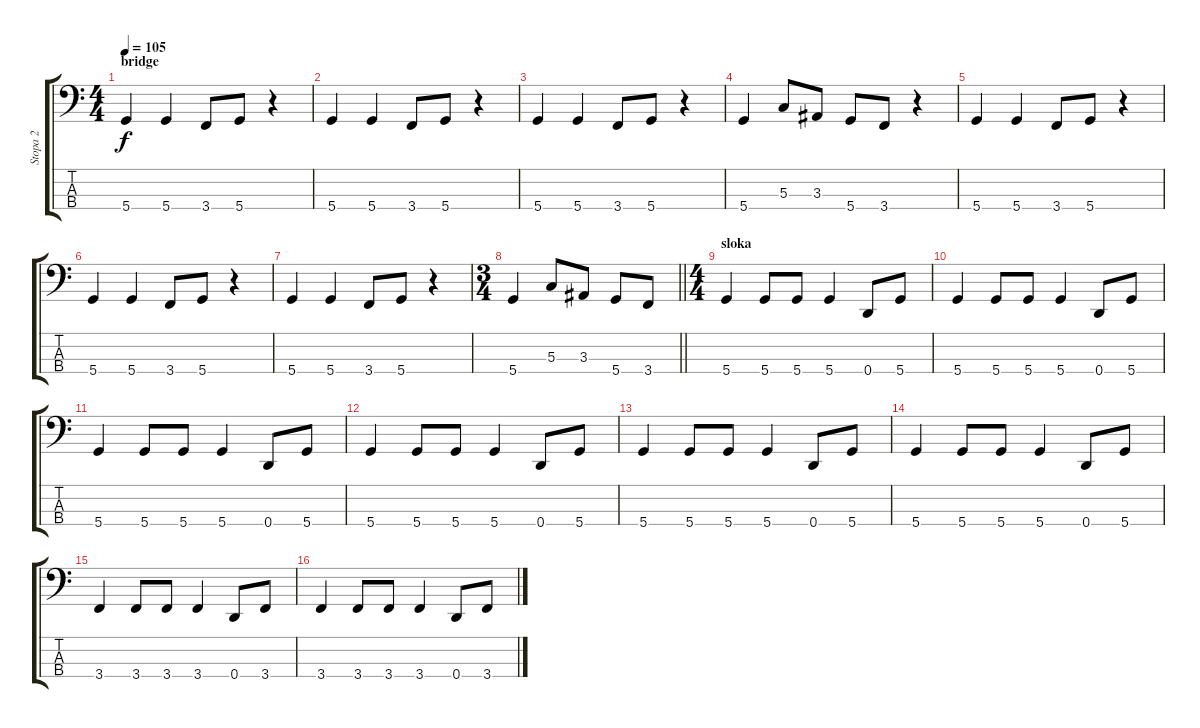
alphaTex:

\track ("Stopa 2" "Stopa 2") {instrument electricbassfinger}
\staff {score tabs}
\tuning (F2 C2 G1 D1) {hide}
\ts (4 4)
\section ("" "bridge")
\tempo 105
\clef f4
\ks c
5.4.4{dy f} 5.4.4 3.4.8 5.4.8 r.4 |
5.4.4 5.4.4 3.4.8 5.4.8 r.4 |
5.4.4 5.4.4 3.4.8 5.4.8 r.4 |
5.4.4 5.3.8 3.3.8 5.4.8 3.4.8 r.4 |
5.4.4 5.4.4 3.4.8 5.4.8 r.4 |
5.4.4 5.4.4 3.4.8 5.4.8 r.4 |
5.4.4 5.4.4 3.4.8 5.4.8 r.4 |
\ts (3 4)
\barLineRight lightlight
5.4.4 5.3.8 3.3.8 5.4.8 3.4.8 |
\ts (4 4)
\section ("" "sloka")
5.4.4 5.4.8 5.4.8 5.4.4 0.4.8 5.4.8 |
5.4.4 5.4.8 5.4.8 5.4.4 0.4.8 5.4.8 |
5.4.4 5.4.8 5.4.8 5.4.4 0.4.8 5.4.8 |
5.4.4 5.4.8 5.4.8 5.4.4 0.4.8 5.4.8 |
5.4.4 5.4.8 5.4.8 5.4.4 0.4.8 5.4.8 |
5.4.4 5.4.8 5.4.8 5.4.4 0.4.8 5.4.8 |
3.4.4 3.4.8 3.4.8 3.4.4 0.4.8 3.4.8 |
3.4.4 3.4.8 3.4.8 3.4.4 0.4.8 3.4.8
